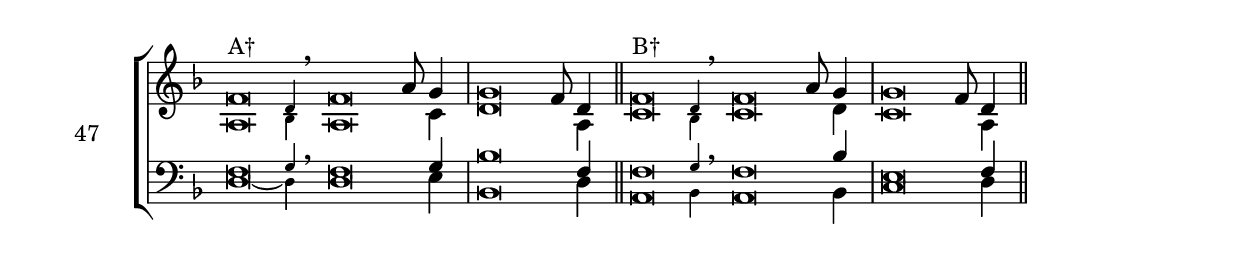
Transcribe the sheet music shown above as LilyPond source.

\version "2.18.2"
\version "2.18.2"

divisioMinima = {
    \bar ""
    \once \override BreathingSign.stencil = #ly:breathing-sign::divisio-minima
    \once \override BreathingSign.Y-offset = #0
    \breathe
}

dm = {
    \bar ""
    \once \override BreathingSign.stencil = #ly:breathing-sign::divisio-maior
    \once \override BreathingSign.Y-offset = #0
    \breathe
}
divisioMaxima = {
    \bar ""
    \once \override BreathingSign.stencil = #ly:breathing-sign::divisio-maxima
    \once \override BreathingSign.Y-offset = #0
    \breathe
}

fi = { \bar "||" }
ll = { \once \override LyricText.self-alignment-X = #LEFT }
sm = { \set melismaBusyProperties = #'() }
usm = { \unset melismaBusyProperties }

global = {
    \key d \minor
    \cadenzaOn
    \set tieWaitForNote = ##t
    \autoBeamOff
    %\hide Staff.Stem
}

sopranoOneFlex = { \afterGrace f'\breve^"A†" d'4 \breathe \bar "" f'\breve a'8 g'4 \bar "|" g'\breve f'8 d'4 \bar "||" }
sopranoOne = { f'\breve^"A" a'8 g'4 \bar "|" g'\breve f'8 d'4 \bar "||" }
sopranoTwoFlex = { \afterGrace f'\breve^"B†" d'4 \breathe \bar "" f'\breve a'8 g'4 \bar "|" g'\breve f'8 d'4 \bar "||" }
sopranoTwo = { f'\breve^"B" a'8 g'4 \bar "|" g'\breve f'8 d'4 \bar "||" }

altoOneFlex = { \afterGrace a\breve bes4 a\breve s8 c'4 d'\breve s8 a4 }
altoOne = { a\breve s8 c'4 d'\breve s8 a4 }
altoTwoFlex = { \afterGrace c'\breve bes4 c'\breve s8 d'4 c'\breve s8 a4 }
altoTwo = { c'\breve s8 d'4 c'\breve s8 a4 }

tenorOneFlex = { \afterGrace f\breve g4 \breathe f\breve s8 g4 \bar "|" bes\breve s8 f4 \bar "||" }
tenorOne = { f\breve s8 g4 \bar "|" bes\breve s8 f4 \bar "||" }
tenorTwoFlex = { \afterGrace f\breve g4 \breathe f\breve s8 bes4 \bar "|" e\breve s8 f4 \bar "||" }
tenorTwo = { f\breve s8 bes4 \bar "|" e\breve s8 f4 \bar "||" }

bassOneFlex = { \afterGrace d\breve~ d4 d\breve s8 e4 bes,\breve s8 d4 }
bassOne = { d\breve s8 e4 bes,\breve s8 d4  }
bassTwoFlex = { \afterGrace a,\breve bes,4 a,\breve s8 bes,4 c\breve s8 d4 }
bassTwo = { a,\breve s8 bes,4 c\breve s8 d4 }




sopMusic = {
    \global
    \voiceOne
    \sopranoOneFlex
    \sopranoTwoFlex
}
altoMusic = {
    \global
    \voiceTwo
    \altoOneFlex
    \altoTwoFlex
    %\altoOne
    %\altoTwo
}
tenorMusic = {
    \global
    \voiceOne
    \tenorOneFlex
    \tenorTwoFlex
    %\tenorOne
    %\tenorTwo
}
bassMusic = {
    \global
    \voiceTwo
    \bassOneFlex
    \bassTwoFlex
    %\bassOne
    %\bassTwo
}

\score {

    \header {
        %piece = \markup { \fontsize #2 \bold "LBI_3a" }
    }
    <<
        \transpose e e {



            \new ChoirStaff \with { instrumentName = #"47" } % LBI_8d
            <<
                \new Staff ="up"
                <<
                    \clef treble
                    \accidentalStyle forget
                    \new Voice = "Soprano" \sopMusic
                    \new Voice = "Alto" \altoMusic
                >>
                \new Staff ="down"
                <<
                    \clef bass
                    \accidentalStyle forget
                    \new Voice = "Tenor" \tenorMusic
                    \new Voice = "Bass" \bassMusic
                >>
            >>
        }
    >>

    \layout 
    { 
        ragged-last = ##t
        \context 
        { 
            \Staff 
            \remove Time_signature_engraver 
        } 

    } 

}
